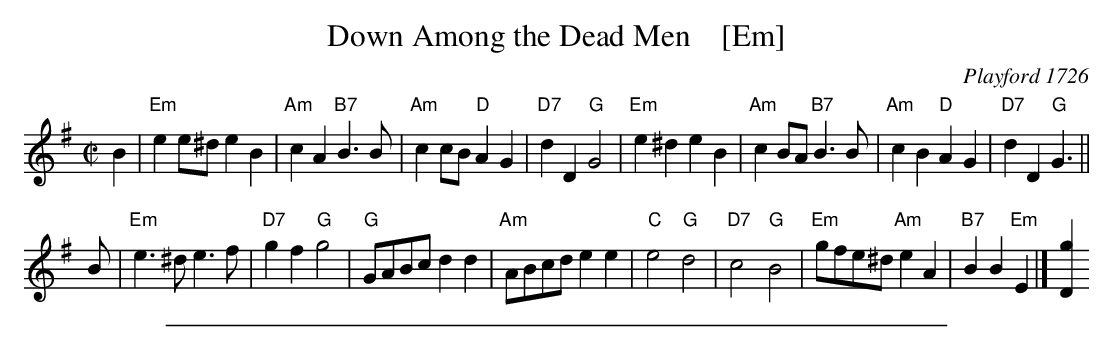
X:1
T: Down Among the Dead Men    [Em]
O: Playford 1726
M: C|
L: 1/8
K: Em
B2 |\
"Em"e2e^d e2B2 | "Am"c2A2 "B7"B3B | "Am"c2cB "D"A2G2 | "D7"d2D2 "G"G4 |\
"Em"e2^d2 e2B2 | "Am"c2BA "B7"B3B | "Am"c2B2 "D"A2G2 | "D7"d2D2 "G"G3 ||
B |\
"Em"e3^d e3f | "D7"g2f2 "G"g4 | "G"GABc d2d2 | "Am"ABcd e2e2 |\
"C"e4 "G"d4 | "D7"c4 "G"B4 | "Em"gfe^d "Am"e2A2 | "B7"B2B2 "Em"E2 |] [g2D2]
